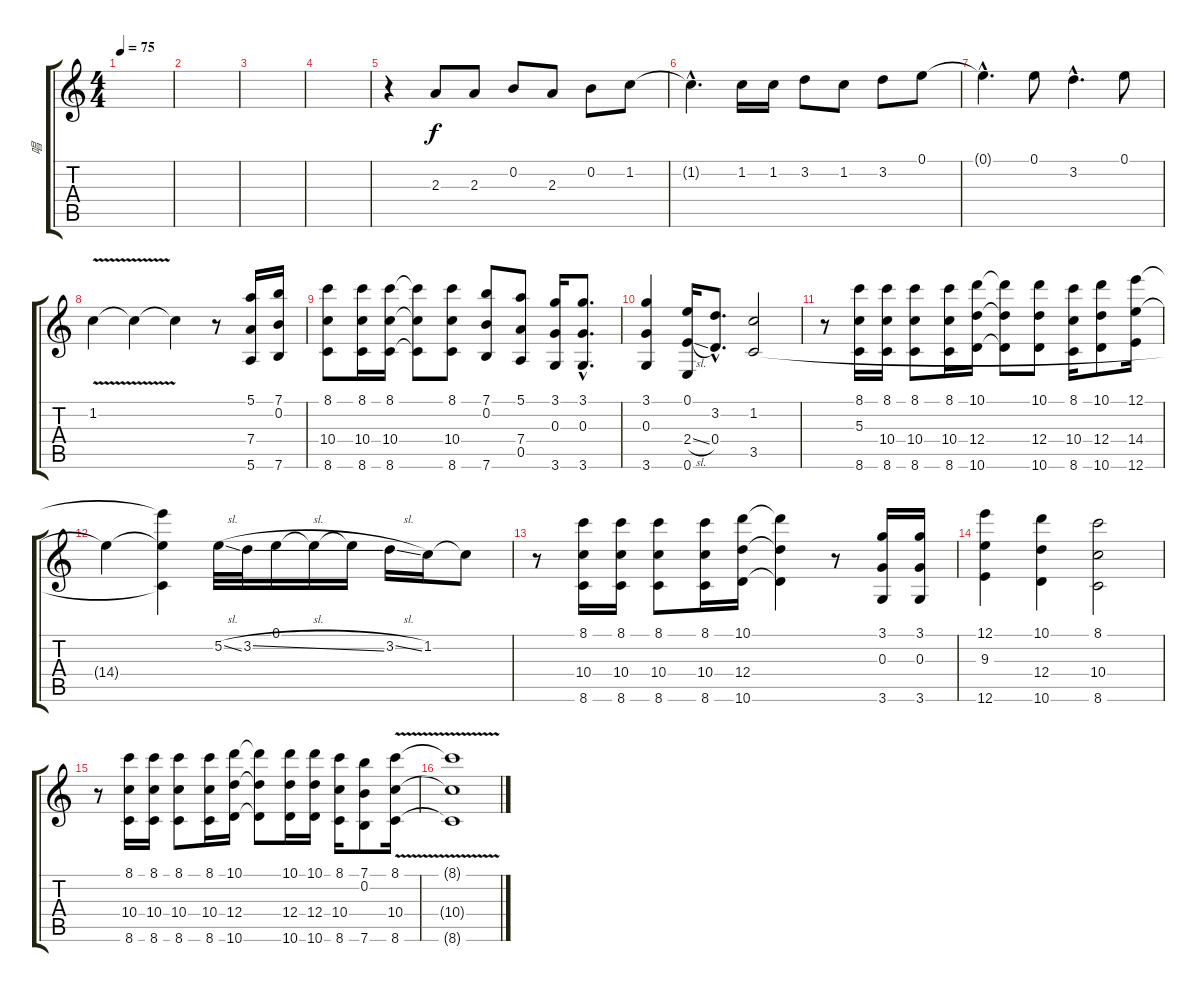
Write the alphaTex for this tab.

\track ("唱" "唱") {instrument acousticguitarnylon}
\staff {score tabs}
\tuning (E4 B3 G3 D3 A2 E2) {hide}
\ts (4 4)
\tempo 75
\clef g2
\ks c
|
|
|
|
r.4 2.3.8 2.3.8 0.2.8 2.3.8 0.2.8 1.2.8 |
1.2{hac t}.4{d} 1.2.16 1.2.16 3.2.8 1.2.8 3.2.8 0.1.8 |
0.1{hac t}.4{d} 0.1.8 3.2{hac}.4{d} 0.1.8 |
1.2{v}.4 1.2{t}.4 1.2{t}.4 r.8 (5.1 7.4 5.6).16 (7.1 0.2 7.6).16 |
(8.1 10.4 8.6).8 (8.1 10.4 8.6).16 (8.1 10.4 8.6).16 (8.1{t} 10.4{t} 8.6{t}).8 (8.1 10.4 8.6).8 (7.1 0.2 7.6).8 (5.1 7.4 0.5).8 (3.1 0.3 3.6).16 (3.1{hac} 0.3{hac} 3.6{hac}).8{d} |
(3.1 0.3 3.6).4 (0.1 2.4{sl} 0.6).16 (3.2{hac} 0.4{hac}).8{d} (1.2 3.5).2 |
r.8 (8.1 5.3 8.6).16 (8.1 10.4 8.6).16 (8.1 10.4 8.6).8 (8.1 10.4 8.6).16 (10.1 12.4 10.6).16 (10.1{t} 12.4{t} 10.6{t}).8 (10.1 12.4 10.6).8 (8.1 10.4 8.6).16 (10.1 12.4 10.6).8 (12.1 14.4 12.6).16 |
14.4{t}.4 (12.1{t} 14.4{t} 3.5{t}).4 5.2{sl}.32 3.2{sl}.32 0.1.16 0.1{t}.16 0.1{t}.16 3.2{sl}.16 1.2.16 1.2{t}.8 |
r.8 (8.1 10.4 8.6).16 (8.1 10.4 8.6).16 (8.1 10.4 8.6).8 (8.1 10.4 8.6).16 (10.1 12.4 10.6).16 (10.1{t} 12.4{t} 10.6{t}).4 r.8 (3.1 0.3 3.6).16 (3.1 0.3 3.6).16 |
(12.1 9.3 12.6).4 (10.1 12.4 10.6).4 (8.1 10.4 8.6).2 |
r.8 (8.1 10.4 8.6).16 (8.1 10.4 8.6).16 (8.1 10.4 8.6).8 (8.1 10.4 8.6).16 (10.1 12.4 10.6).16 (10.1{t} 12.4{t} 10.6{t}).8 (10.1 12.4 10.6).16 (10.1 12.4 10.6).16 (8.1 10.4 8.6).16 (7.1 0.2 7.6).8 (8.1{v} 10.4{v} 8.6).16 |
(8.1{t} 10.4{t} 8.6{t}).1
